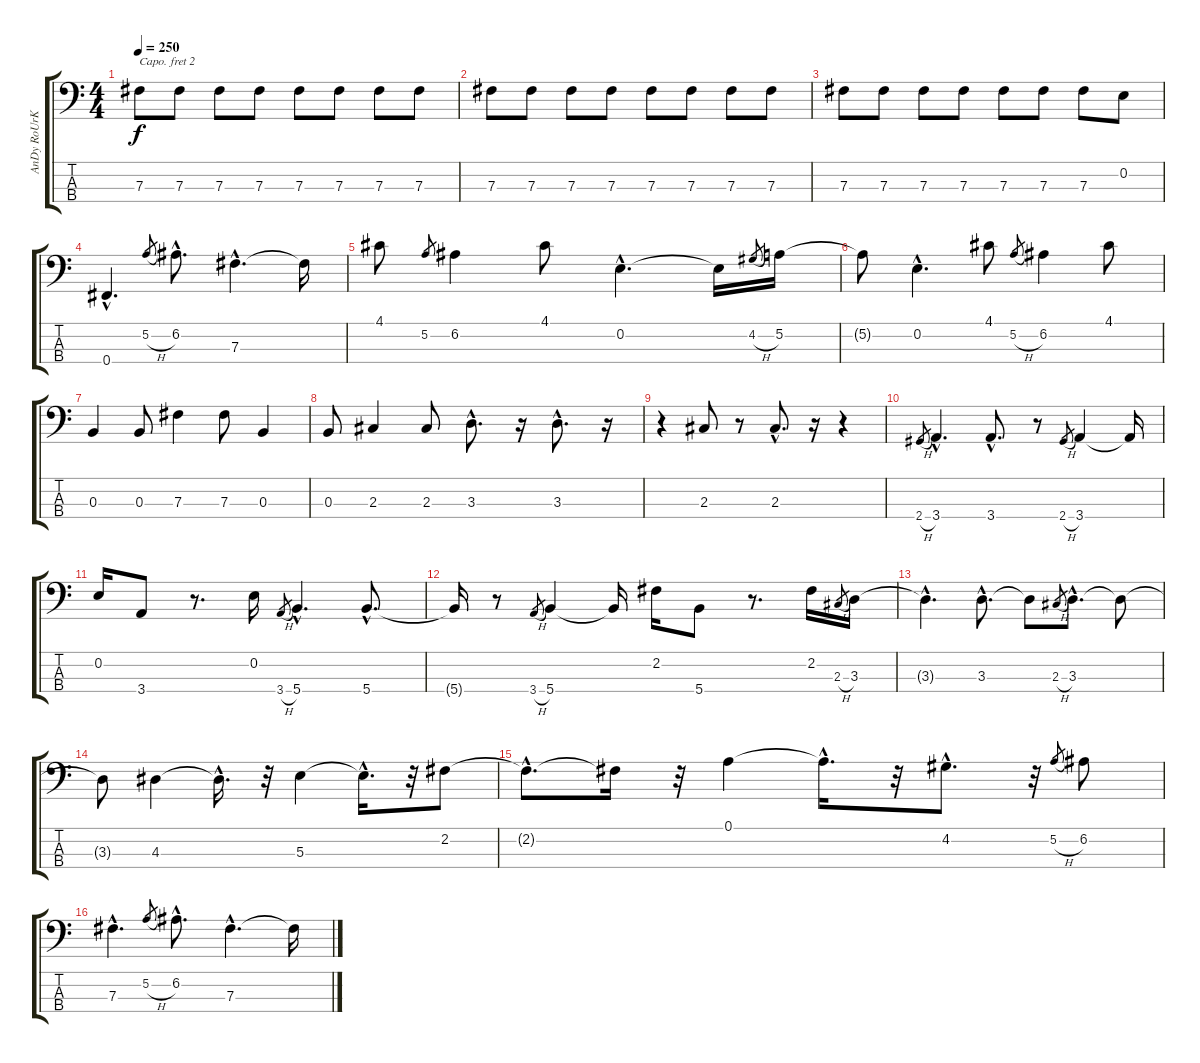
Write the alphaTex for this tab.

\track ("AnDy RoUrKe" "AnDy RoUrK") {instrument electricbasspick}
\staff {score tabs}
\capo 2
\tuning (G2 D2 A1 E1) {hide}
\ts (4 4)
\tempo 250
\clef f4
\ks c
7.3.8{dy f volume 2 instrument electricbasspick} 7.3.8 7.3.8{volume 2} 7.3.8 7.3.8{volume 3} 7.3.8 7.3.8{volume 4} 7.3.8 |
7.3.8{volume 5} 7.3.8 7.3.8{volume 6} 7.3.8 7.3.8{volume 7} 7.3.8{volume 8} 7.3.8{volume 9} 7.3.8 |
7.3.8{volume 10} 7.3.8 7.3.8{volume 11} 7.3.8 7.3.8{volume 12} 7.3.8 7.3.8{volume 13} 0.2.8 |
0.4{hac}.4{d} 5.2{h}.8{gr} 6.2{hac}.8{d} 7.3{hac}.4{d} 7.3{t}.16 |
4.1.8 5.2.8{gr} 6.2.4 4.1.8 0.2{hac}.4{d} 0.2{t}.16 4.2{h}.8{gr} 5.2.16 |
5.2{t}.8 0.2{hac}.4{d} 4.1.8 5.2{h}.8{gr} 6.2.4 4.1.8 |
0.3.4 0.3.8 7.3.4 7.3.8 0.3.4 |
0.3.8 2.3.4 2.3.8 3.3{hac}.8{d} r.16 3.3{hac}.8{d} r.16 |
r.4 2.3.8 r.8 2.3{hac}.8{d} r.16 r.4 |
2.4{h}.8{gr} 3.4{hac}.4{d} 3.4{hac}.8{d} r.8 2.4{h}.8{gr} 3.4.4 3.4{t}.16 |
0.2.16 3.4.8 r.8{d} 0.2.16 3.4{h}.8{gr} 5.4{hac}.4{d} 5.4{hac}.8{d} |
5.4{t}.16 r.8 3.4{h}.8{gr} 5.4.4 5.4{t}.16 2.2.16 5.4.8 r.8{d} 2.2.16 2.3{h}.8{gr} 3.3.16 |
3.3{hac t}.4{d} 3.3{hac}.8{d} 3.3{t}.8 2.3{h}.8{gr} 3.3{hac}.8{d} 3.3{t}.8 |
3.3{t}.8 4.3.4 4.3{hac t}.16{d} r.32 5.3.4 5.3{hac t}.16{d} r.32 2.2.8 |
2.2{hac t}.8{d} 2.2{t}.16 r.32 0.1.4 0.1{hac t}.16{d} r.32 4.2{hac}.8{d} r.32 5.2{h}.8{gr} 6.2.8 |
7.3{hac}.4{d} 5.2{h}.8{gr} 6.2{hac}.8{d} 7.3{hac}.4{d} 7.3{t}.16
